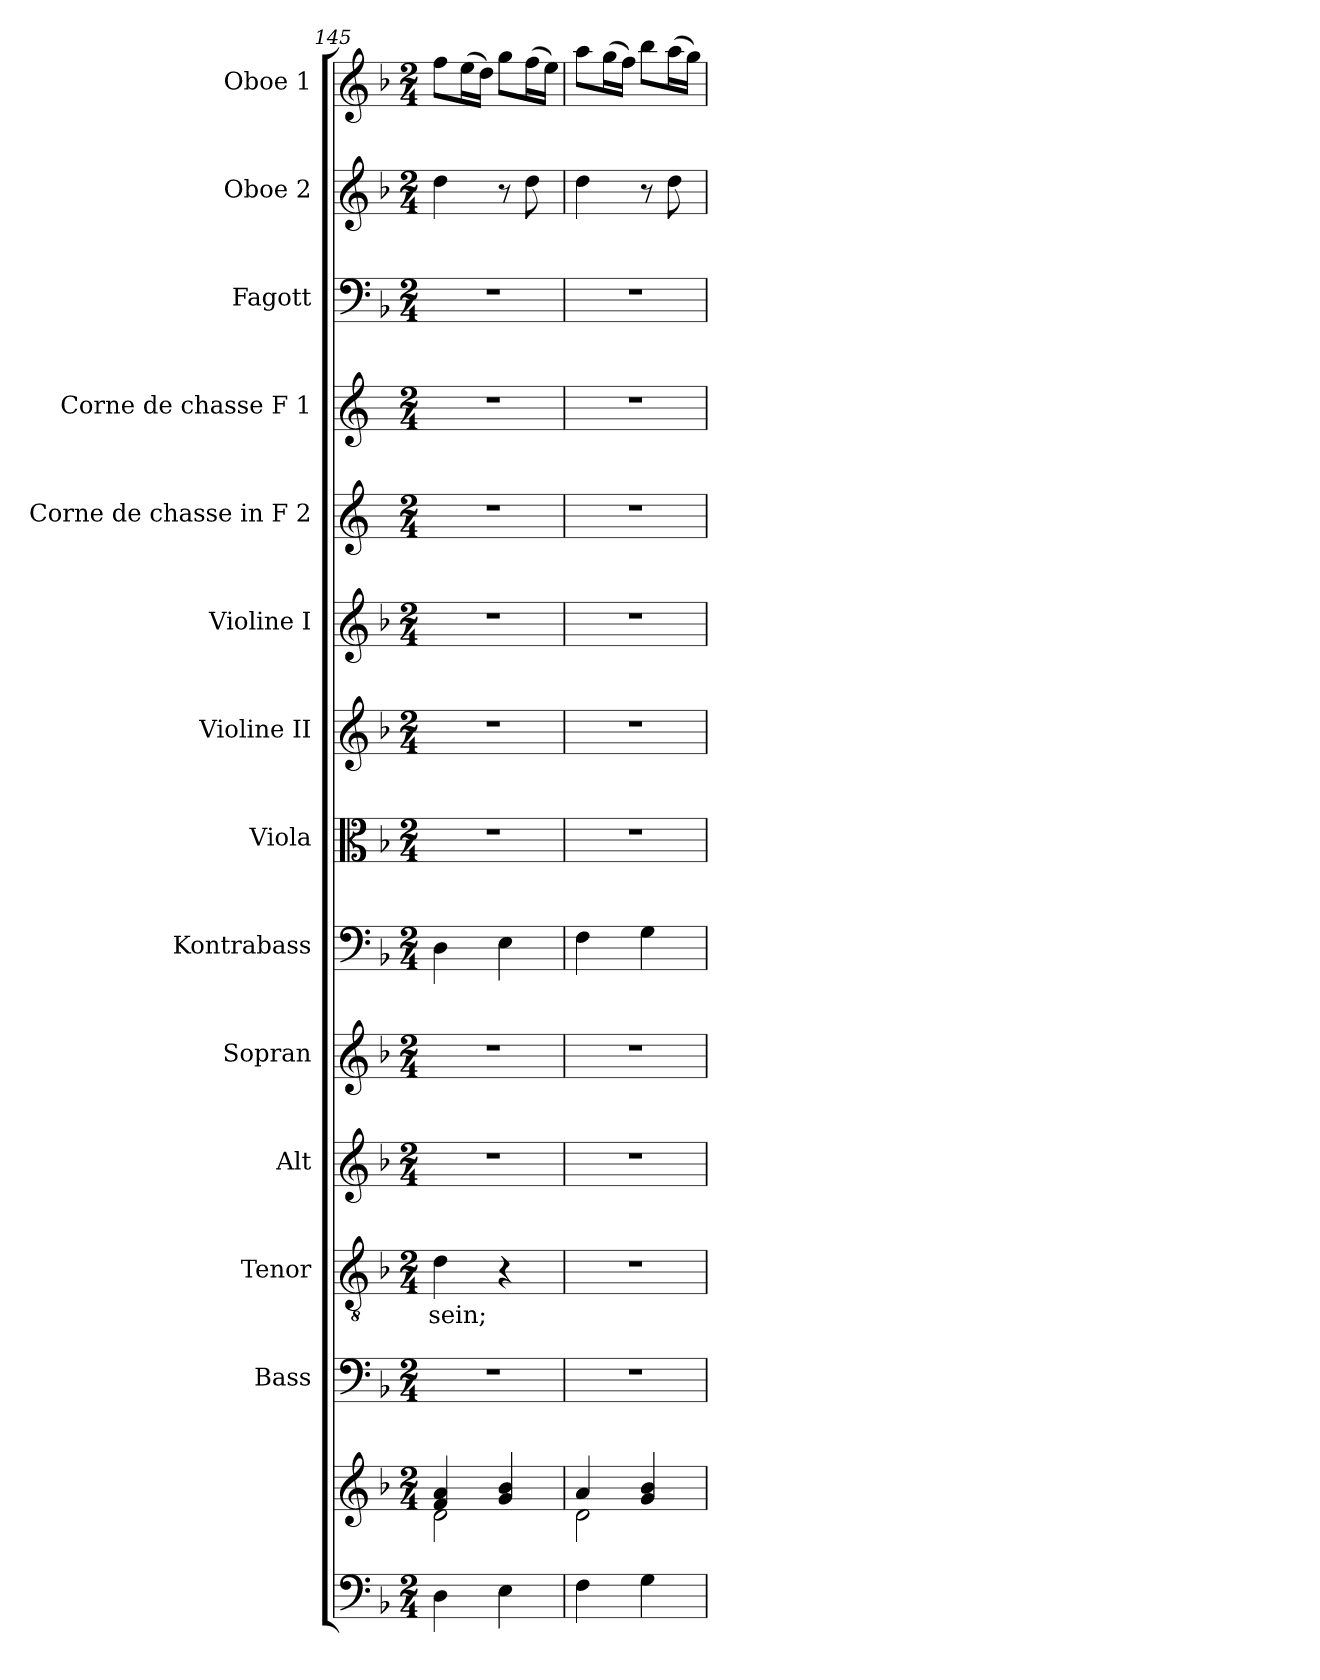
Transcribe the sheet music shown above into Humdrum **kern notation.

**kern	**kern	**kern	**kern	**text	**kern	**kern	**kern	**kern	**kern	**kern	**kern	**kern	**kern	**kern	**kern
*part14	*part14	*part13	*part12	*part12	*part11	*part10	*part9	*part8	*part7	*part6	*part5	*part4	*part3	*part2	*part1
*staff15	*staff14	*staff13	*staff12	*staff12	*staff11	*staff10	*staff9	*staff8	*staff7	*staff6	*staff5	*staff4	*staff3	*staff2	*staff1
*	*	*I"Bass	*I"Tenor	*	*I"Alt	*I"Sopran	*I"Kontrabass	*I"Viola	*I"Violine II	*I"Violine I	*I"Corne de chasse in F 2	*I"Corne de chasse F 1	*I"Fagott	*I"Oboe 2	*I"Oboe 1
*	*	*I'B.	*I'T.	*	*I'A.	*I'S.	*I'Kb.	*I'Vla.	*I'Vl. II	*I'Vl. I	*	*	*I'Fg.	*I'Ob. 2	*I'Ob. 1
*clefF4	*clefG2	*clefF4	*clefGv2	*	*clefG2	*clefG2	*clefF4	*clefC3	*clefG2	*clefG2	*clefG2	*clefG2	*clefF4	*clefG2	*clefG2
*	*	*	*	*	*	*	*ITrd7c12	*	*	*	*ITrd4c7	*ITrd4c7	*	*	*
*k[b-]	*k[b-]	*k[b-]	*k[b-]	*	*k[b-]	*k[b-]	*k[b-]	*k[b-]	*k[b-]	*k[b-]	*k[b-]	*k[b-]	*k[b-]	*k[b-]	*k[b-]
*F:	*F:	*F:	*F:	*	*F:	*F:	*F:	*F:	*F:	*F:	*F:	*F:	*F:	*F:	*F:
*M2/4	*M2/4	*M2/4	*M2/4	*	*M2/4	*M2/4	*M2/4	*M2/4	*M2/4	*M2/4	*M2/4	*M2/4	*M2/4	*M2/4	*M2/4
=145	=145	=145	=145	=145	=145	=145	=145	=145	=145	=145	=145	=145	=145	=145	=145
*	*^	*	*	*	*	*	*	*	*	*	*	*	*	*	*
!	!	!	!	!	!LO:LY:b	!	!	!	!	!	!	!	!	!	!	!
4D\	4f/ 4a/	2d\	2r	4d\	sein;	2r	2r	4DD\	2r	2r	2r	2r	2r	2r	4dd\	8ff\L
.	.	.	.	.	.	.	.	.	.	.	.	.	.	.	.	(>16ee\L
.	.	.	.	.	.	.	.	.	.	.	.	.	.	.	.	16dd\JJ)
4E\	4g/ 4b-/	.	.	4r	.	.	.	4EE\	.	.	.	.	.	.	8r	8gg\L
.	.	.	.	.	.	.	.	.	.	.	.	.	.	.	8dd\	(>16ff\L
.	.	.	.	.	.	.	.	.	.	.	.	.	.	.	.	16ee\JJ)
=146	=146	=146	=146	=146	=146	=146	=146	=146	=146	=146	=146	=146	=146	=146	=146	=146
4F\	4a/	2d\	2r	2r	.	2r	2r	4FF\	2r	2r	2r	2r	2r	2r	4dd\	8aa\L
.	.	.	.	.	.	.	.	.	.	.	.	.	.	.	.	(>16gg\L
.	.	.	.	.	.	.	.	.	.	.	.	.	.	.	.	16ff\JJ)
4G\	4g/ 4b-/	.	.	.	.	.	.	4GG\	.	.	.	.	.	.	8r	8bb-\L
.	.	.	.	.	.	.	.	.	.	.	.	.	.	.	8dd\	(>16aa\L
.	.	.	.	.	.	.	.	.	.	.	.	.	.	.	.	16gg\JJ)
*	*v	*v	*	*	*	*	*	*	*	*	*	*	*	*	*	*
=	=	=	=	=	=	=	=	=	=	=	=	=	=	=	=
*-	*-	*-	*-	*-	*-	*-	*-	*-	*-	*-	*-	*-	*-	*-	*-
